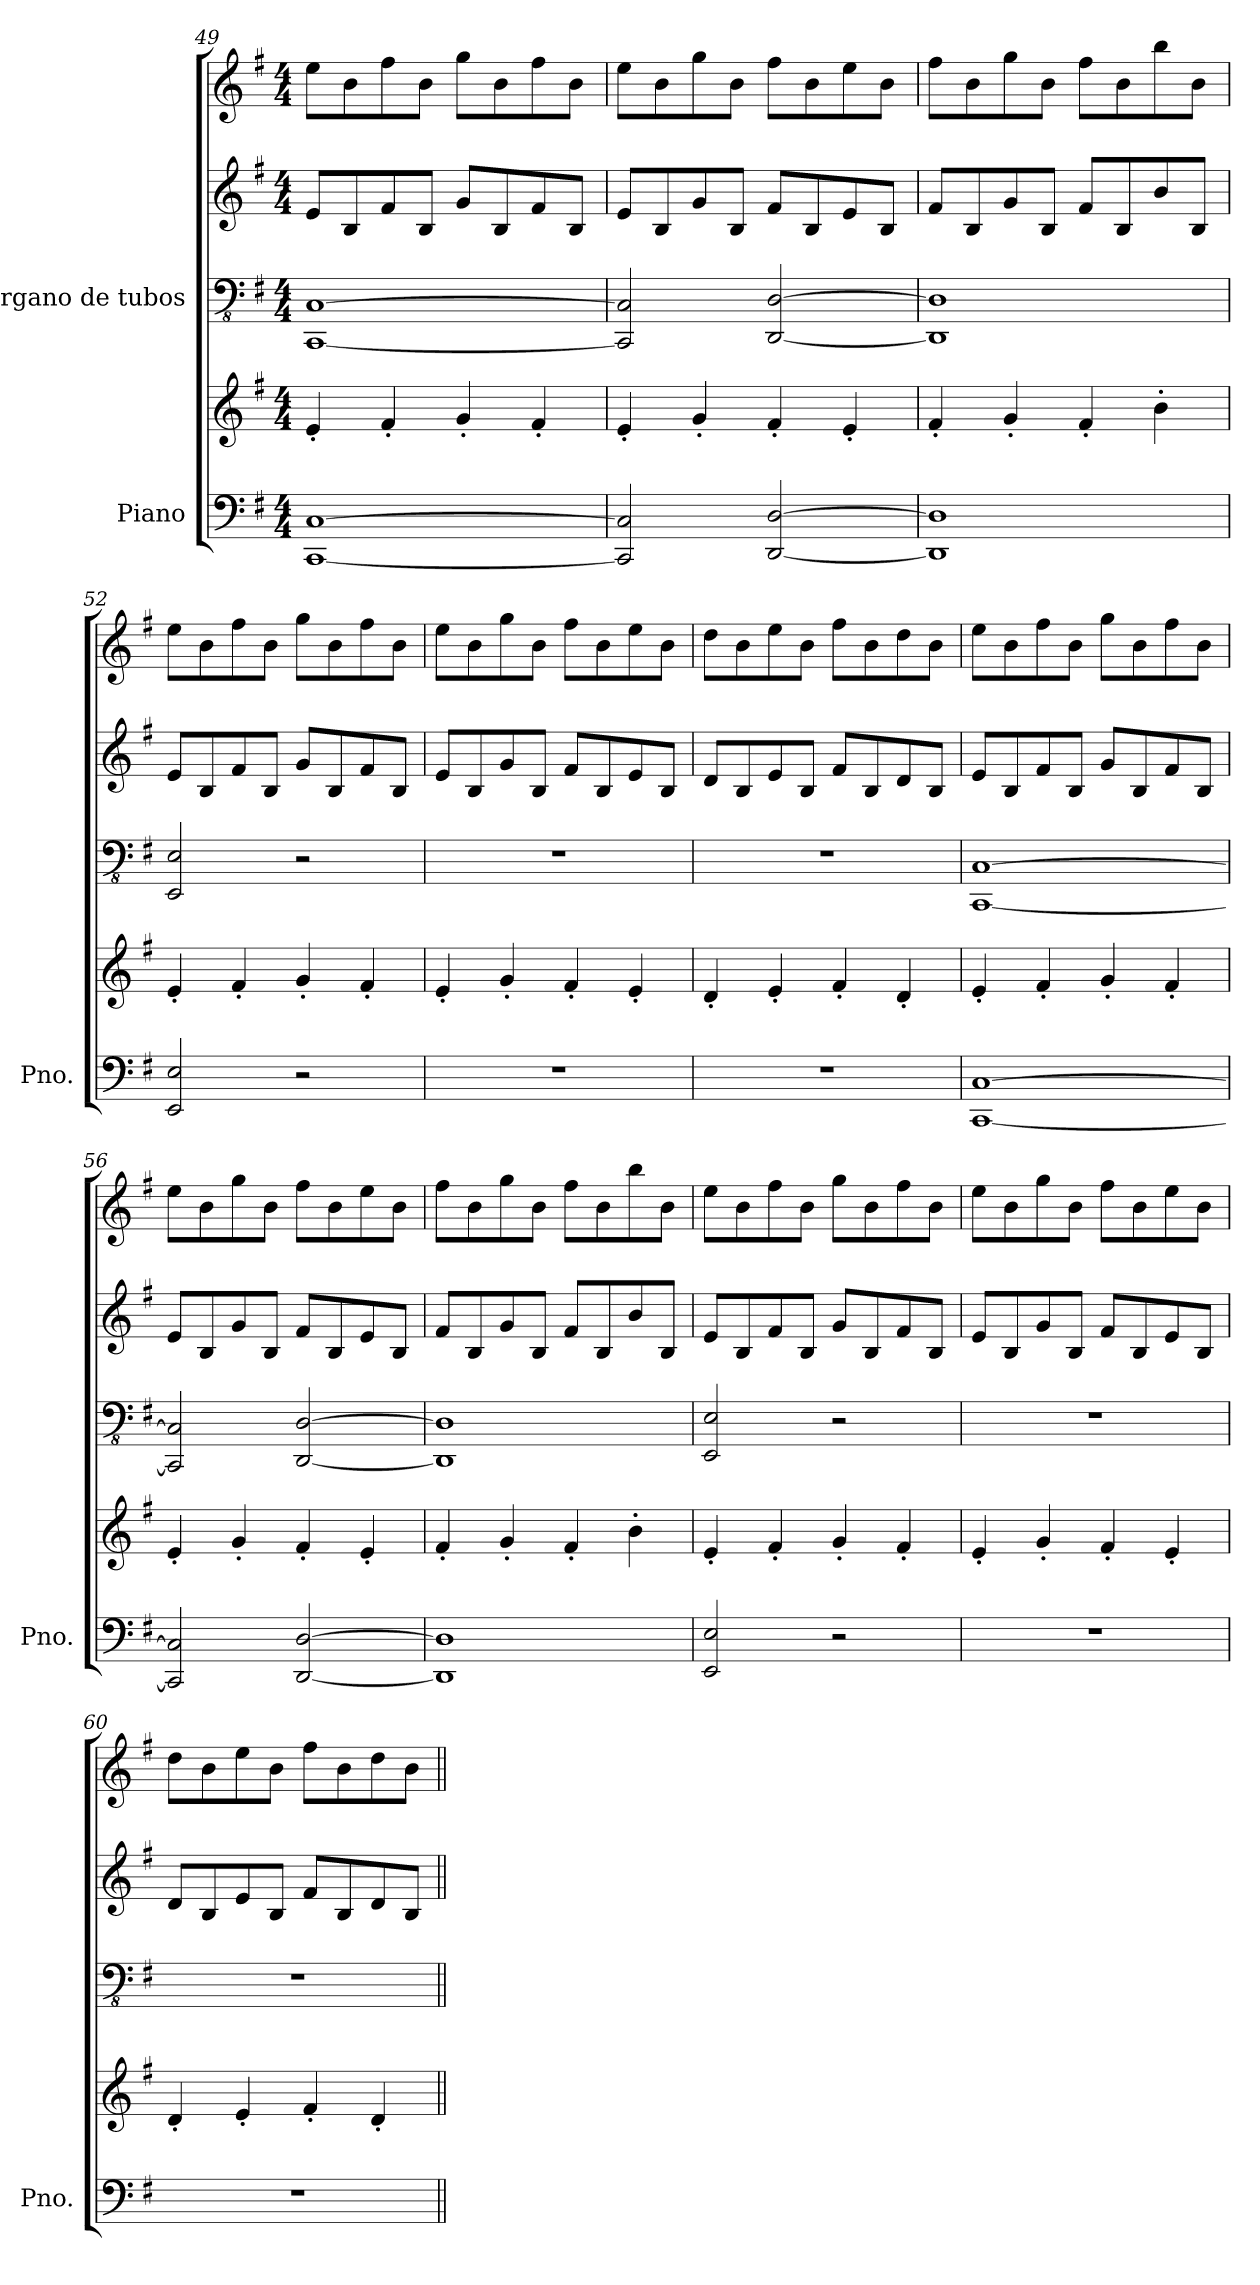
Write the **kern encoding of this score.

**kern	**kern	**kern	**kern	**kern
*part2	*part2	*part1	*part1	*part1
*staff5	*staff4	*staff3	*staff2	*staff1
*I"Piano	*	*I"Órgano de tubos	*	*
*I'Pno.	*	*	*	*
*clefF4	*clefG2	*clefFv4	*clefG2	*clefG2
*k[f#]	*k[f#]	*k[f#]	*k[f#]	*k[f#]
*M4/4	*M4/4	*M4/4	*M4/4	*M4/4
=49	=49	=49	=49	=49
[1CC [1C	4e'/	[1CCC [1CC	8e/L	8ee\L
.	.	.	8B/	8b\
.	4f#'/	.	8f#/	8ff#\
.	.	.	8B/J	8b\J
.	4g'/	.	8g/L	8gg\L
.	.	.	8B/	8b\
.	4f#'/	.	8f#/	8ff#\
.	.	.	8B/J	8b\J
=50	=50	=50	=50	=50
2CC/] 2C/]	4e'/	2CCC/] 2CC/]	8e/L	8ee\L
.	.	.	8B/	8b\
.	4g'/	.	8g/	8gg\
.	.	.	8B/J	8b\J
[2DD/ [2D/	4f#'/	[2DDD/ [2DD/	8f#/L	8ff#\L
.	.	.	8B/	8b\
.	4e'/	.	8e/	8ee\
.	.	.	8B/J	8b\J
=51	=51	=51	=51	=51
1DD] 1D]	4f#'/	1DDD] 1DD]	8f#/L	8ff#\L
.	.	.	8B/	8b\
.	4g'/	.	8g/	8gg\
.	.	.	8B/J	8b\J
.	4f#'/	.	8f#/L	8ff#\L
.	.	.	8B/	8b\
.	4b'\	.	8b/	8bb\
.	.	.	8B/J	8b\J
!!LO:PB:g=z
=52	=52	=52	=52	=52
2EE/ 2E/	4e'/	2EEE/ 2EE/	8e/L	8ee\L
.	.	.	8B/	8b\
.	4f#'/	.	8f#/	8ff#\
.	.	.	8B/J	8b\J
2r	4g'/	2r	8g/L	8gg\L
.	.	.	8B/	8b\
.	4f#'/	.	8f#/	8ff#\
.	.	.	8B/J	8b\J
=53	=53	=53	=53	=53
1r	4e'/	1r	8e/L	8ee\L
.	.	.	8B/	8b\
.	4g'/	.	8g/	8gg\
.	.	.	8B/J	8b\J
.	4f#'/	.	8f#/L	8ff#\L
.	.	.	8B/	8b\
.	4e'/	.	8e/	8ee\
.	.	.	8B/J	8b\J
=54	=54	=54	=54	=54
1r	4d'/	1r	8d/L	8dd\L
.	.	.	8B/	8b\
.	4e'/	.	8e/	8ee\
.	.	.	8B/J	8b\J
.	4f#'/	.	8f#/L	8ff#\L
.	.	.	8B/	8b\
.	4d'/	.	8d/	8dd\
.	.	.	8B/J	8b\J
=55	=55	=55	=55	=55
[1CC [1C	4e'/	[1CCC [1CC	8e/L	8ee\L
.	.	.	8B/	8b\
.	4f#'/	.	8f#/	8ff#\
.	.	.	8B/J	8b\J
.	4g'/	.	8g/L	8gg\L
.	.	.	8B/	8b\
.	4f#'/	.	8f#/	8ff#\
.	.	.	8B/J	8b\J
=56	=56	=56	=56	=56
2CC/] 2C/]	4e'/	2CCC/] 2CC/]	8e/L	8ee\L
.	.	.	8B/	8b\
.	4g'/	.	8g/	8gg\
.	.	.	8B/J	8b\J
[2DD/ [2D/	4f#'/	[2DDD/ [2DD/	8f#/L	8ff#\L
.	.	.	8B/	8b\
.	4e'/	.	8e/	8ee\
.	.	.	8B/J	8b\J
!!LO:LB:g=z
=57	=57	=57	=57	=57
1DD] 1D]	4f#'/	1DDD] 1DD]	8f#/L	8ff#\L
.	.	.	8B/	8b\
.	4g'/	.	8g/	8gg\
.	.	.	8B/J	8b\J
.	4f#'/	.	8f#/L	8ff#\L
.	.	.	8B/	8b\
.	4b'\	.	8b/	8bb\
.	.	.	8B/J	8b\J
=58	=58	=58	=58	=58
2EE/ 2E/	4e'/	2EEE/ 2EE/	8e/L	8ee\L
.	.	.	8B/	8b\
.	4f#'/	.	8f#/	8ff#\
.	.	.	8B/J	8b\J
2r	4g'/	2r	8g/L	8gg\L
.	.	.	8B/	8b\
.	4f#'/	.	8f#/	8ff#\
.	.	.	8B/J	8b\J
=59	=59	=59	=59	=59
1r	4e'/	1r	8e/L	8ee\L
.	.	.	8B/	8b\
.	4g'/	.	8g/	8gg\
.	.	.	8B/J	8b\J
.	4f#'/	.	8f#/L	8ff#\L
.	.	.	8B/	8b\
.	4e'/	.	8e/	8ee\
.	.	.	8B/J	8b\J
=60	=60	=60	=60	=60
1r	4d'/	1r	8d/L	8dd\L
.	.	.	8B/	8b\
.	4e'/	.	8e/	8ee\
.	.	.	8B/J	8b\J
.	4f#'/	.	8f#/L	8ff#\L
.	.	.	8B/	8b\
.	4d'/	.	8d/	8dd\
.	.	.	8B/J	8b\J
=||	=||	=||	=||	=||
*-	*-	*-	*-	*-
